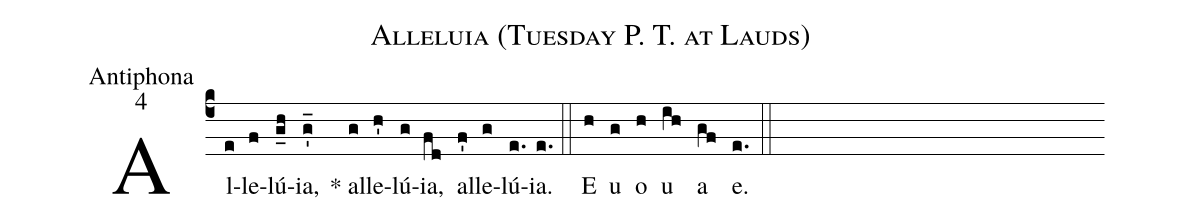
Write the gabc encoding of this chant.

name:Alleluia (Tuesday P. T. at Lauds);
office-part:Antiphona;
mode:4;
%%
(c4)Al(e)le(f)lú(g_h)ia,(g_') * al(g)le(h')lú(g)ia,(fd) al(f')le(g)lú(e.)ia.(e.) (::) E(h) u(g) o(h) u(ih) a(gf) e.(e.) (::)
